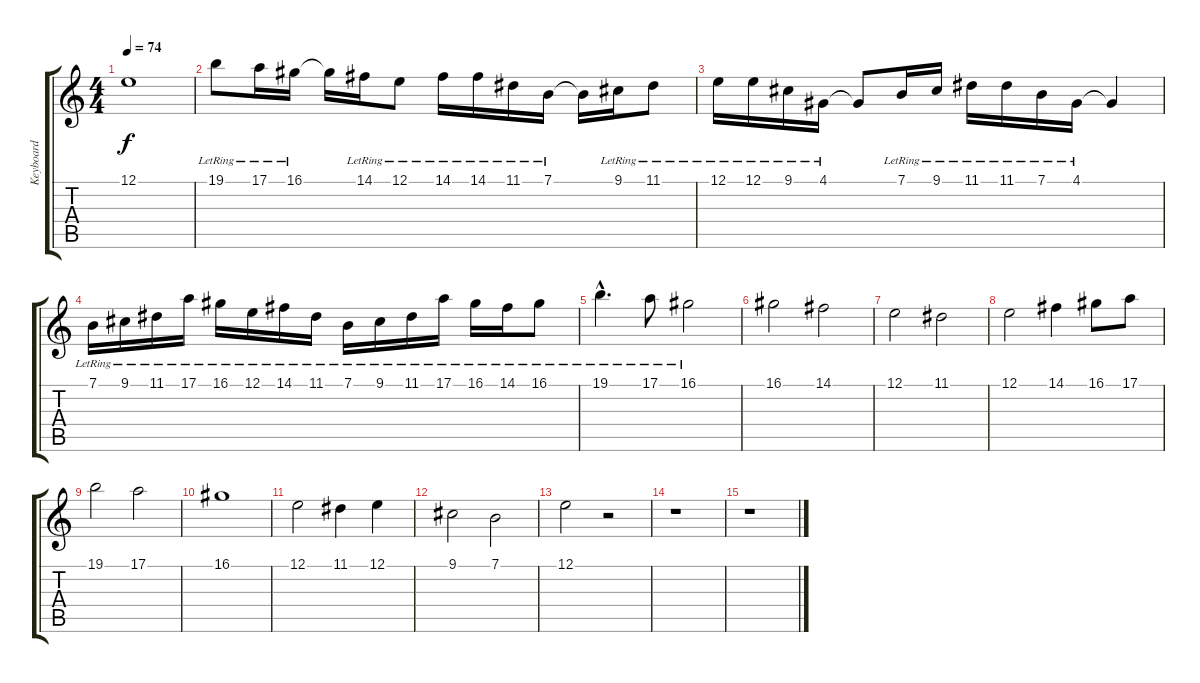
\track ("Keyboard" "Keyboard") {instrument synthstrings1}
\staff {score tabs}
\tuning (E4 B3 G3 D3 A2 E2) {hide}
\ts (4 4)
\tempo 74
\clef g2
\ks c
12.1.1{dy f} |
19.1{lr}.8{volume 16 instrument synthstrings1} 17.1{lr}.16 16.1{lr}.16 16.1{t}.16 14.1{lr}.16 12.1{lr}.8 14.1{lr}.16 14.1{lr}.16 11.1{lr}.16 7.1{lr}.16 7.1{t}.16 9.1{lr}.16 11.1{lr}.8 |
12.1{lr}.16 12.1{lr}.16 9.1{lr}.16 4.1{lr}.16 4.1{t}.8 7.1{lr}.16 9.1{lr}.16 11.1{lr}.16 11.1{lr}.16 7.1{lr}.16 4.1{lr}.16 4.1{t}.4 |
7.1{lr}.16 9.1{lr}.16 11.1{lr}.16 17.1{lr}.16 16.1{lr}.16 12.1{lr}.16 14.1{lr}.16 11.1{lr}.16 7.1{lr}.16 9.1{lr}.16 11.1{lr}.16 17.1{lr}.16 16.1{lr}.16 14.1{lr}.16 16.1{lr}.8 |
19.1{hac lr}.4{d} 17.1{lr}.8 16.1{lr}.2 |
16.1.2{volume 13} 14.1.2 |
12.1.2 11.1.2 |
12.1.2 14.1.4 16.1.8 17.1.8 |
19.1.2 17.1.2 |
16.1.1{volume 13} |
12.1.2{volume 12} 11.1.4{volume 11} 12.1.4 |
9.1.2{volume 10} 7.1.2{volume 9} |
12.1.2{volume 8} r.2 |
r.1 |
r.1
